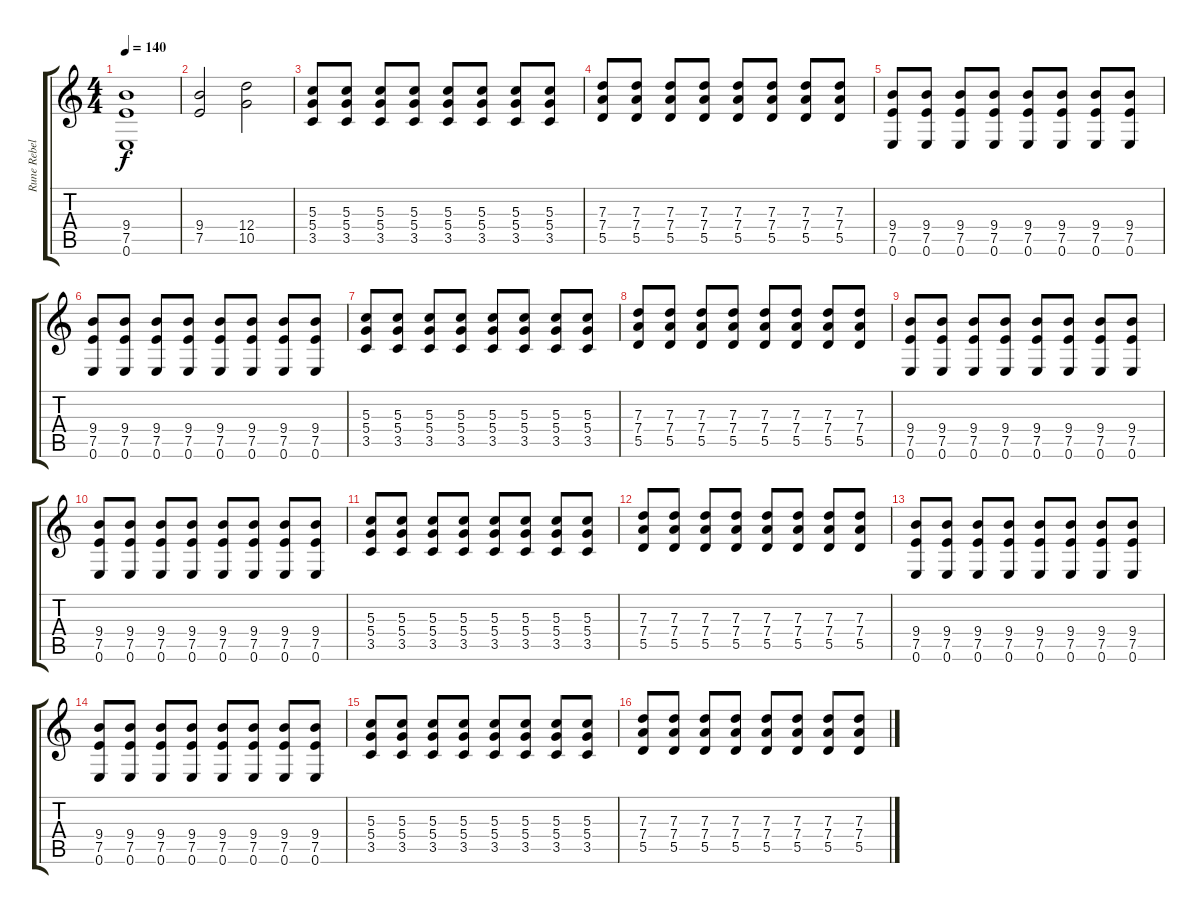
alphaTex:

\track ("Rune Rebellion" "Rune Rebel") {instrument distortionguitar}
\staff {score tabs}
\tuning (E4 B3 G3 D3 A2 E2) {hide}
\ts (4 4)
\tempo 140
\clef g2
\ks c
(9.4 7.5 0.6).1{dy f volume 11} |
(9.4 7.5).2{volume 14} (12.4 10.5).2 |
(5.3 5.4 3.5).8 (5.3 5.4 3.5).8 (5.3 5.4 3.5).8 (5.3 5.4 3.5).8 (5.3 5.4 3.5).8 (5.3 5.4 3.5).8 (5.3 5.4 3.5).8 (5.3 5.4 3.5).8 |
(7.3 7.4 5.5).8 (7.3 7.4 5.5).8 (7.3 7.4 5.5).8 (7.3 7.4 5.5).8 (7.3 7.4 5.5).8 (7.3 7.4 5.5).8 (7.3 7.4 5.5).8 (7.3 7.4 5.5).8 |
(9.4 7.5 0.6).8 (9.4 7.5 0.6).8 (9.4 7.5 0.6).8 (9.4 7.5 0.6).8 (9.4 7.5 0.6).8 (9.4 7.5 0.6).8 (9.4 7.5 0.6).8 (9.4 7.5 0.6).8 |
(9.4 7.5 0.6).8 (9.4 7.5 0.6).8 (9.4 7.5 0.6).8 (9.4 7.5 0.6).8 (9.4 7.5 0.6).8 (9.4 7.5 0.6).8 (9.4 7.5 0.6).8 (9.4 7.5 0.6).8 |
(5.3 5.4 3.5).8 (5.3 5.4 3.5).8 (5.3 5.4 3.5).8 (5.3 5.4 3.5).8 (5.3 5.4 3.5).8 (5.3 5.4 3.5).8 (5.3 5.4 3.5).8 (5.3 5.4 3.5).8 |
(7.3 7.4 5.5).8 (7.3 7.4 5.5).8 (7.3 7.4 5.5).8 (7.3 7.4 5.5).8 (7.3 7.4 5.5).8 (7.3 7.4 5.5).8 (7.3 7.4 5.5).8 (7.3 7.4 5.5).8 |
(9.4 7.5 0.6).8 (9.4 7.5 0.6).8 (9.4 7.5 0.6).8 (9.4 7.5 0.6).8 (9.4 7.5 0.6).8 (9.4 7.5 0.6).8 (9.4 7.5 0.6).8 (9.4 7.5 0.6).8 |
(9.4 7.5 0.6).8 (9.4 7.5 0.6).8 (9.4 7.5 0.6).8 (9.4 7.5 0.6).8 (9.4 7.5 0.6).8 (9.4 7.5 0.6).8 (9.4 7.5 0.6).8 (9.4 7.5 0.6).8 |
(5.3 5.4 3.5).8 (5.3 5.4 3.5).8 (5.3 5.4 3.5).8 (5.3 5.4 3.5).8 (5.3 5.4 3.5).8 (5.3 5.4 3.5).8 (5.3 5.4 3.5).8 (5.3 5.4 3.5).8 |
(7.3 7.4 5.5).8 (7.3 7.4 5.5).8 (7.3 7.4 5.5).8 (7.3 7.4 5.5).8 (7.3 7.4 5.5).8 (7.3 7.4 5.5).8 (7.3 7.4 5.5).8 (7.3 7.4 5.5).8 |
(9.4 7.5 0.6).8 (9.4 7.5 0.6).8 (9.4 7.5 0.6).8 (9.4 7.5 0.6).8 (9.4 7.5 0.6).8 (9.4 7.5 0.6).8 (9.4 7.5 0.6).8 (9.4 7.5 0.6).8 |
(9.4 7.5 0.6).8 (9.4 7.5 0.6).8 (9.4 7.5 0.6).8 (9.4 7.5 0.6).8 (9.4 7.5 0.6).8 (9.4 7.5 0.6).8 (9.4 7.5 0.6).8 (9.4 7.5 0.6).8 |
(5.3 5.4 3.5).8 (5.3 5.4 3.5).8 (5.3 5.4 3.5).8 (5.3 5.4 3.5).8 (5.3 5.4 3.5).8 (5.3 5.4 3.5).8 (5.3 5.4 3.5).8 (5.3 5.4 3.5).8 |
(7.3 7.4 5.5).8 (7.3 7.4 5.5).8 (7.3 7.4 5.5).8 (7.3 7.4 5.5).8 (7.3 7.4 5.5).8 (7.3 7.4 5.5).8 (7.3 7.4 5.5).8 (7.3 7.4 5.5).8
